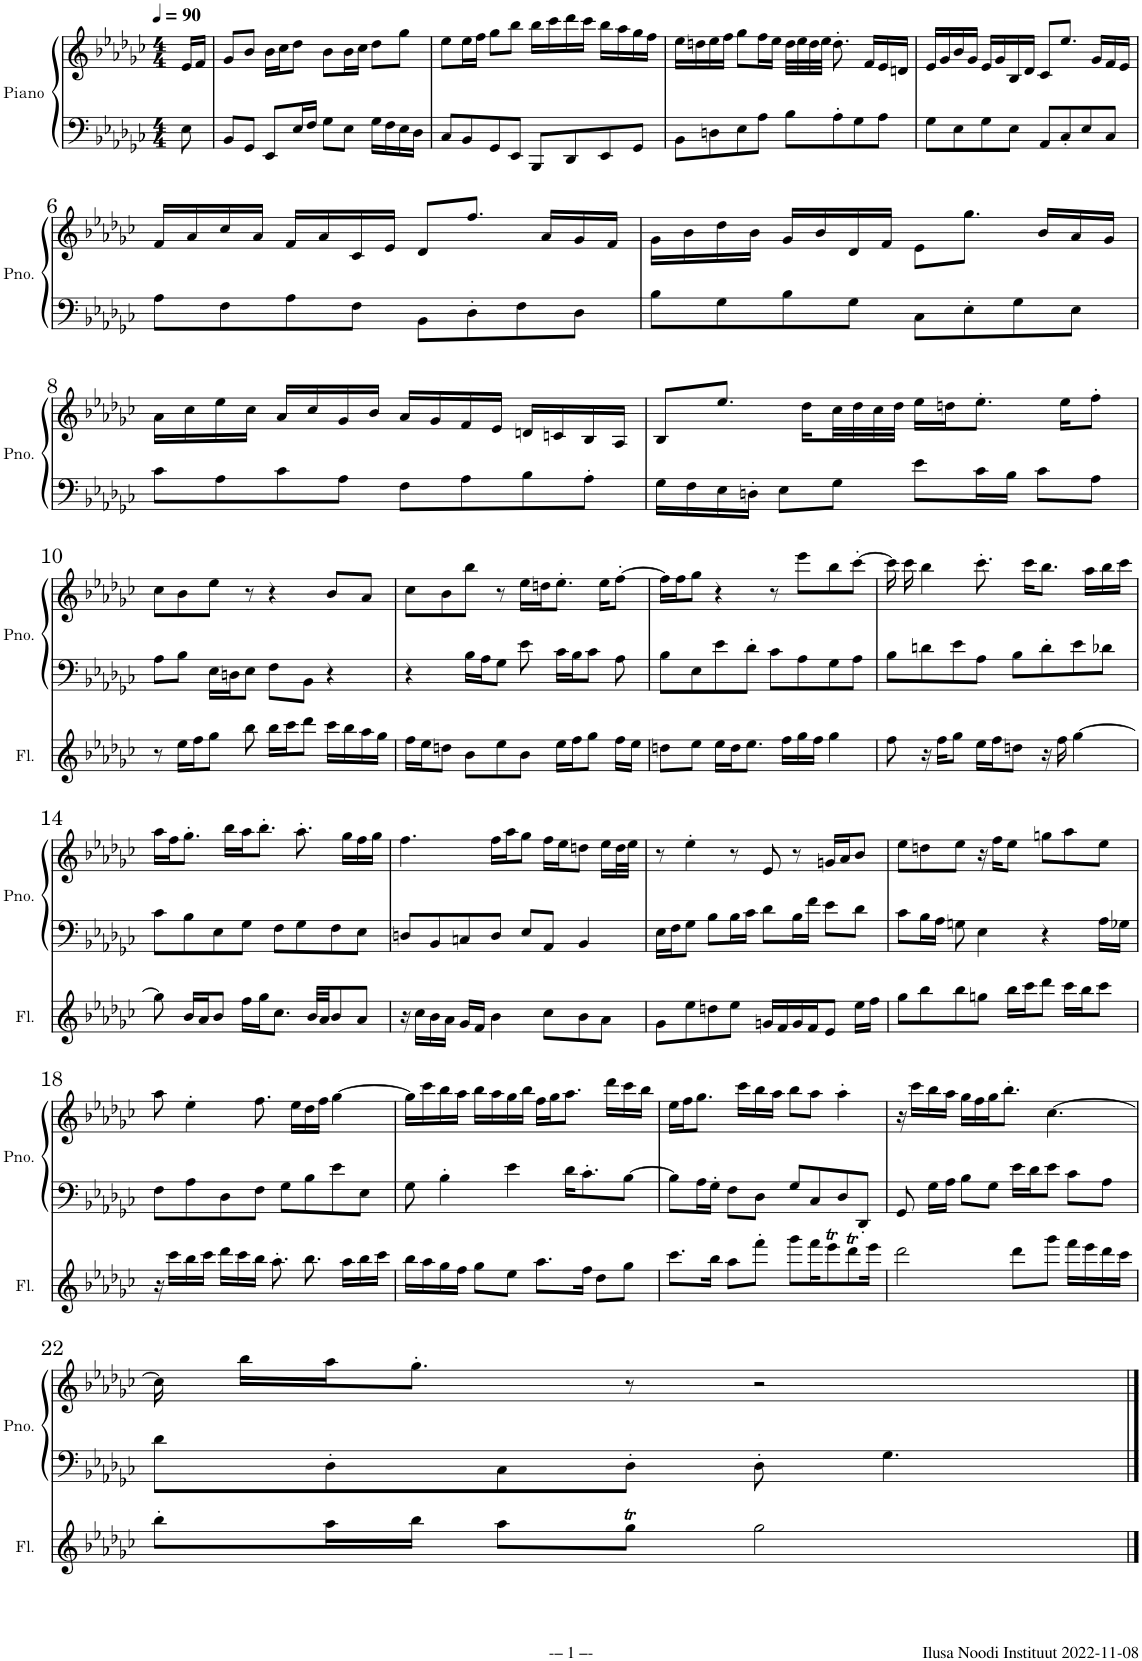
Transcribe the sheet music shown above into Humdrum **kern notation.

**kern	**kern	**kern
*part2	*part1	*part1
*staff3	*staff2	*staff1
*I"Flute	*I"Piano	*
*I'Fl.	*I'Pno.	*
*stria5	*	*
*clefG2	*clefF4	*clefG2
*k[b-e-a-d-g-c-]	*k[b-e-a-d-g-c-]	*k[b-e-a-d-g-c-]
*M4/4	*M4/4	*M4/4
*MM90	*MM90	*MM90
=1	=1	=1
1r	8E-\	16e-/LL
.	.	16f/JJ
.	2..ryy	2..ryy
=2	=2	=2
1r	8BB-/L	8g-/L
.	8GG-/J	8b-/J
.	8EE-/L	16b-\LL
.	.	16cc-\J
.	16E-/L	8dd-\J
.	16F/JJ	.
.	8G-\L	8b-\L
.	8E-\J	16b-\L
.	.	16cc-\JJ
.	16G-\LL	8dd-\L
.	16F\	.
.	16E-\	8gg-\J
.	16D-\JJ	.
=3	=3	=3
1r	8C-/L	8ee-\L
.	8BB-/	16ee-\L
.	.	16ff\JJ
.	8GG-/	8gg-\L
.	8EE-/J	8bb-\J
.	8BBB-/L	16bb-\LL
.	.	16ccc-\
.	8DD-/	16ddd-\
.	.	16ccc-\JJ
.	8EE-/	16bb-\LL
.	.	16aa-\
.	8GG-/J	16gg-\
.	.	16ff\JJ
=4	=4	=4
1r	8BB-\L	16ee-\LL
.	.	16ddn\
.	8Dn\	16ee-\
.	.	16ff\JJ
.	8E-\	8gg-\L
.	8A-\J	16ff\L
.	.	16ee-\JJ
.	8B-\L	32dd\LLL
.	.	32ee-\
.	.	32dd\
.	.	32ee-\JJJ
.	8A-'\	8.dd'\
.	8G-\	.
.	.	16f/LL
.	8A-\J	16e-/
.	.	16dn/JJ
=5	=5	=5
1r	8G-\L	16e-/LL
.	.	16g-/
.	8E-\	16b-/
.	.	16g-/JJ
.	8G-\	16e-/LL
.	.	16g-/
.	8E-\J	16B-/
.	.	16d-/JJ
.	8AA-/L	8c-/L
.	8C-'/	8.ee-/J
.	8E-/	.
.	.	16g-/LL
.	8C-/J	16f/
.	.	16e-/JJ
!!LO:LB:g=z
=6	=6	=6
1r	8A-\L	16f/LL
.	.	16a-/
.	8F\	16cc-/
.	.	16a-/JJ
.	8A-\	16f/LL
.	.	16a-/
.	8F\J	16c-/
.	.	16e-/JJ
.	8BB-\L	8d-/L
.	8D-'\	8.ff/J
.	8F\	.
.	.	16a-/LL
.	8D-\J	16g-/
.	.	16f/JJ
=7	=7	=7
1r	8B-\L	16g-\LL
.	.	16b-\
.	8G-\	16dd-\
.	.	16b-\JJ
.	8B-\	16g-/LL
.	.	16b-/
.	8G-\J	16d-/
.	.	16f/JJ
.	8C-\L	8e-\L
.	8E-'\	8.gg-\J
.	8G-\	.
.	.	16b-/LL
.	8E-\J	16a-/
.	.	16g-/JJ
!!LO:LB:g=z
=8	=8	=8
1r	8c-\L	16a-\LL
.	.	16cc-\
.	8A-\	16ee-\
.	.	16cc-\JJ
.	8c-\	16a-/LL
.	.	16cc-/
.	8A-\J	16g-/
.	.	16b-/JJ
.	8F\L	16a-/LL
.	.	16g-/
.	8A-\	16f/
.	.	16e-/JJ
.	8B-\	16dn/LL
.	.	16cn/
.	8A-'\J	16B-/
.	.	16A-/JJ
=9	=9	=9
1r	16G-\LL	8B-/L
.	16F\	.
.	16E-\	8.ee-/J
.	16Dn'\JJ	.
.	8E-\L	.
.	.	16dd-\LL
.	8G-\J	32cc-\L
.	.	32dd-\
.	.	32cc-\
.	.	32dd-\JJJ
.	8e-\L	16ee-\LL
.	.	16ddn\J
.	16c-\L	8.ee-'\J
.	16B-\JJ	.
.	8c-\L	.
.	.	16ee-\KL
.	8A-\J	8ff'\J
!!LO:LB:g=z
=10	=10	=10
8r	8A-\L	8cc-\L
16ee-\LL	8B-\J	8b-\
16ff\J	.	.
8gg-\J	16E-\LL	8ee-\J
.	16Dn\J	.
8bb-\	8E-\J	8r
16bb-\LL	8F\L	4r
16ccc-\J	.	.
8ddd-\J	8BB-\J	.
16ccc-\LL	4r	8b-/L
16bb-\	.	.
16aa-\	.	8a-/J
16gg-\JJ	.	.
=11	=11	=11
16ff\LL	4r	8cc-\L
16ee-\J	.	.
8ddn\J	.	8b-\
8b-\L	16B-\LL	8bb-\J
.	16A-\J	.
8ee-\	8G-\J	8r
8b-\J	8e-\	16ee-\LL
.	.	16ddn\J
16ee-\LL	16c-\LL	8.ee-'\J
16ff\J	16B-\J	.
8gg-\J	8c-\J	.
.	.	16ee-\KL
16ff\LL	8A-\	[8ff'\J
16ee-\JJ	.	.
=12	=12	=12
8ddn\L	8B-\L	16ff\LL]
.	.	16ff\J
8ee-\J	8E-\	8gg-\J
16ee-\LL	8e-\	4r
16dd\J	.	.
8.ee-\J	8d-'\J	.
.	8c-\L	8r
16ff\LL	.	.
16gg-\	8A-\	8eee-\L
16ff\JJ	.	.
4gg-\	8G-\	8bb-\
.	8A-\J	[8ccc-'\J
=13	=13	=13
8ff\	8B-\L	16ccc-\]
.	.	16ccc-\
16r	8dn\	4bb-\
16ff\KL	.	.
8gg-\J	8e-\	.
16ee-\LL	8A-\J	8.ccc-'\
16ff\J	.	.
8ddn\J	8B-\L	.
.	.	16ccc-\KL
16r	8d'\	8.bb-\J
16ff\	.	.
[4gg-\	8e-\	.
.	.	16aa-\LL
.	8d-X\J	16bb-\
.	.	16ccc-\JJ
!!LO:LB:g=z
=14	=14	=14
8gg-\]	8c-\L	16aa-\LL
.	.	16ff\J
16b-/LL	8B-\	8.gg-'\J
16a-/J	.	.
8b-/J	8E-\	.
.	.	16bb-\LL
16ff\LL	8G-\J	16aa-\J
16gg-\J	.	8.bb-'\J
8.cc-\J	8F\L	.
.	8G-\	8.aa-'\
32b-/LLL	.	.
32a-/JJ	.	.
8b-/	8F\	.
.	.	16gg-\LL
8a-/J	8E-\J	16ff\
.	.	16gg-\JJ
=15	=15	=15
16r	8Dn/L	4.ff\
16cc-\LL	.	.
16b-\	8BB-/	.
16a-\JJ	.	.
16g-/LL	8Cn/	.
16f/JJ	.	.
4b-\	8D/J	16ff\LL
.	.	16aa-\J
.	8E-/L	8gg-\J
8cc-\L	8AA-/J	16ff\LL
.	.	16ee-\J
8b-\	4BB-/	8ddn\J
8a-\J	.	16ee-\LL
.	.	32dd\L
.	.	32ee-\JJJ
=16	=16	=16
8g-\L	16E-\LL	8r
.	16F\J	.
8ee-\	8G-\J	4ee-'\
8ddn\	8B-\L	.
8ee-\J	16B-\L	8r
.	16c-\JJ	.
16gn/LL	8d-\L	8e-/
16f/	.	.
16g/	16B-\L	8r
16f/J	16f\JJ	.
8e-/J	8e-\L	16gn/LL
.	.	16a-/J
16ee-\LL	8d-\J	8b-/J
16ff\JJ	.	.
=17	=17	=17
8gg-\L	8c-\L	8ee-\L
8bb-\	16B-\L	8ddn\
.	16A-\JJ	.
8bb-\	8Gn\	8ee-\J
8ggn\J	4E-\	16r
.	.	16ff\KL
16bb-\LL	.	8ee-\J
16ccc-\J	.	.
8ddd-\J	4r	8ggn\L
16ccc-\LL	.	8aa-\
16bb-\J	.	.
8ccc-\J	16A-\LL	8ee-\J
.	16G-X\JJ	.
!!LO:LB:g=z
=18	=18	=18
16r	8F\L	8aa-\
16ccc-\LL	.	.
16bb-\	8A-\	4ee-'\
16ccc-\JJ	.	.
16ddd-\LL	8D-\	.
16ccc-\	.	.
16bb-\JJ	8F\J	8.ff\
8.aa-'\	.	.
.	8G-\L	.
.	.	16ee-\LL
8.bb-\	8B-\	16dd-\
.	.	16ff\JJ
.	8e-\	[4gg-\
16aa-\LL	.	.
16bb-\	8E-\J	.
16ccc-\JJ	.	.
=19	=19	=19
16bb-\LL	8G-\	16gg-\LL]
16aa-\	.	16ccc-\
16gg-\	4B-'\	16bb-\
16ff\JJ	.	16aa-\JJ
8gg-\L	.	16bb-\LL
.	.	16aa-\
8ee-\J	4e-\	16gg-\
.	.	16bb-\JJ
8.aa-\L	.	16ff\LL
.	.	16gg-\J
.	16d-\KL	8.aa-\J
16ff\Jk	8.c-'\	.
8dd-\L	.	.
.	.	16ddd-\LL
8gg-\J	[8B-\J	16ccc-\
.	.	16bb-\JJ
=20	=20	=20
8.ccc-\L	8B-\L]	16ee-\LL
.	.	16ff\J
.	16A-\L	8.gg-\J
16bb-\Jk	16G-'\JJ	.
8aa-\L	8F\L	.
.	.	16ccc-\LL
8fff'\J	8D-\J	16bb-\
.	.	16aa-\JJ
8ggg-\L	8G-/L	8bb-\L
16fff\K	8C-/	8aa-\J
8eee-T\	.	.
.	8D-/	4aa-'\
8ddd-T\	.	.
.	8DD-'/J	.
16eee-\Jk	.	.
=21	=21	=21
2ddd-\	8GG-/	16r
.	.	16ccc-\LL
.	16G-\LL	16bb-\
.	16A-\JJ	16aa-\JJ
.	8B-\L	16gg-\LL
.	.	16ff\
.	8G-\J	16gg-\J
.	.	8.bb-'\J
8ddd-\L	16e-\LL	.
.	16d-\J	.
8ggg-\J	8e-\J	[4.cc-\
16fff\LL	8c-\L	.
16eee-\	.	.
16ddd-\	8A-\J	.
16ccc-\JJ	.	.
!!LO:LB:g=z
=22	=22	=22
8bb-'\L	8d-\L	16cc-\]
.	.	16bb-\LL
16aa-\L	8D-'\	16aa-\J
16bb-\JJ	.	8.gg-'\J
8aa-\L	8C-\	.
8gg-T\J	8D-'\J	8r
2gg-\	8D-'\	2r
.	4.G-\	.
==	==	==
*-	*-	*-
